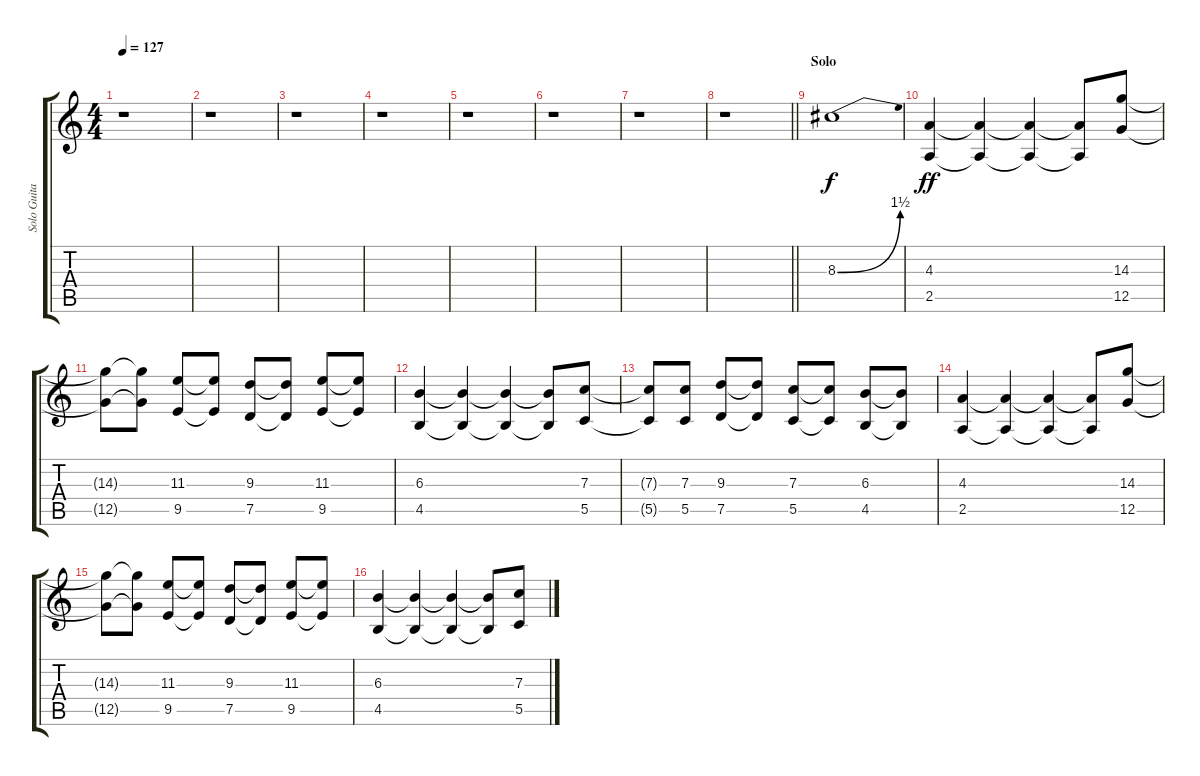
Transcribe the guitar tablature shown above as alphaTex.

\track ("Solo Guitar" "Solo Guita") {instrument overdrivenguitar}
\staff {score tabs}
\tuning (D4 A3 F3 C3 G2 C2) {hide}
\ts (4 4)
\tempo 127
\clef g2
\ks c
r.1{dy f} |
r.1 |
r.1 |
r.1 |
r.1 |
r.1 |
r.1 |
\barLineRight lightlight
r.1 |
\section ("" "Solo")
8.3{be (bend 0 0 60 6)}.1 |
(4.3 2.5).4{dy ff} (4.3{t} 2.5{t}).4 (4.3{t} 2.5{t}).4 (4.3{t} 2.5{t}).8 (14.3 12.5).8 |
(14.3{t} 12.5{t}).8 (14.3{t} 12.5{t}).8 (11.3 9.5).8 (11.3{t} 9.5{t}).8 (9.3 7.5).8 (9.3{t} 7.5{t}).8 (11.3 9.5).8 (11.3{t} 9.5{t}).8 |
(6.3 4.5).4 (6.3{t} 4.5{t}).4 (6.3{t} 4.5{t}).4 (6.3{t} 4.5{t}).8 (7.3 5.5).8 |
(7.3{t} 5.5{t}).8 (7.3 5.5).8 (9.3 7.5).8 (9.3{t} 7.5{t}).8 (7.3 5.5).8 (7.3{t} 5.5{t}).8 (6.3 4.5).8 (6.3{t} 4.5{t}).8 |
(4.3 2.5).4 (4.3{t} 2.5{t}).4 (4.3{t} 2.5{t}).4 (4.3{t} 2.5{t}).8 (14.3 12.5).8 |
(14.3{t} 12.5{t}).8 (14.3{t} 12.5{t}).8 (11.3 9.5).8 (11.3{t} 9.5{t}).8 (9.3 7.5).8 (9.3{t} 7.5{t}).8 (11.3 9.5).8 (11.3{t} 9.5{t}).8 |
(6.3 4.5).4 (6.3{t} 4.5{t}).4 (6.3{t} 4.5{t}).4 (6.3{t} 4.5{t}).8 (7.3 5.5).8
